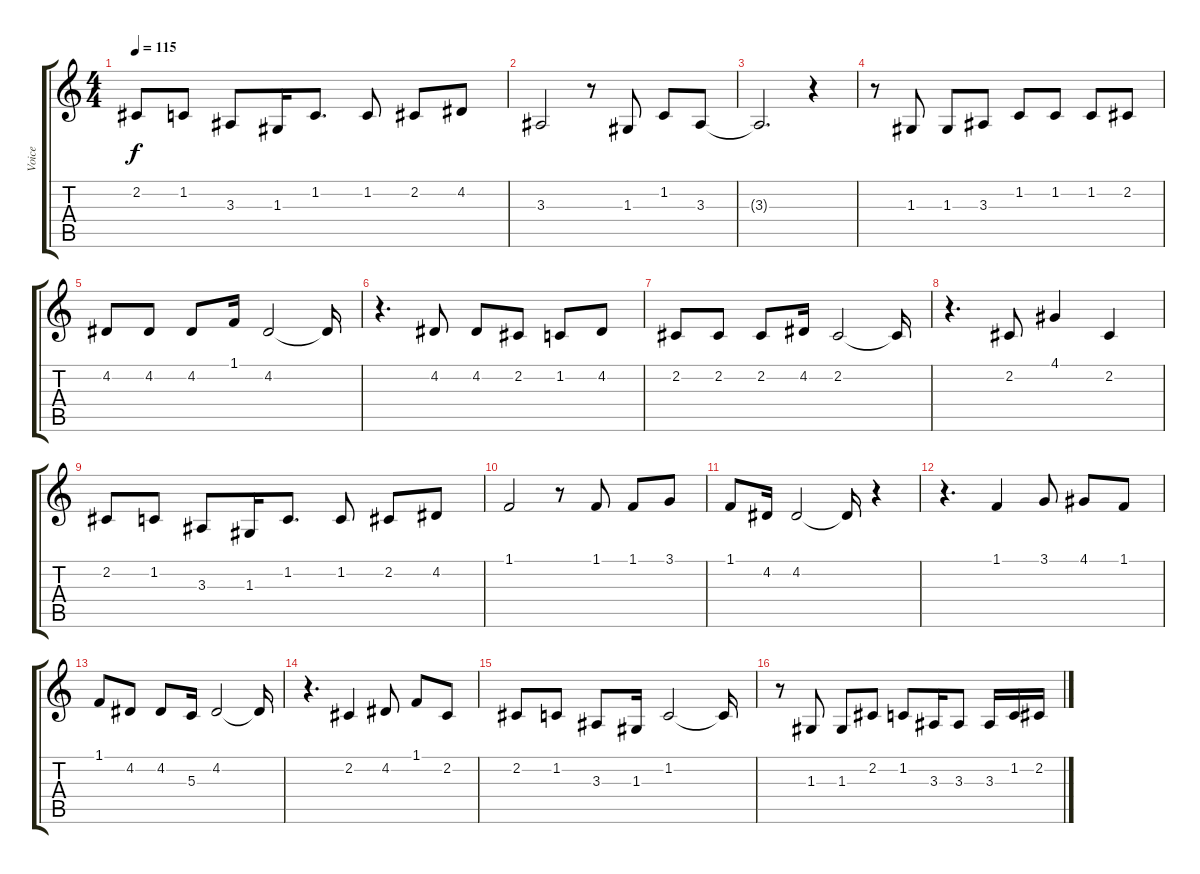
\track ("Voice" "Voice") {instrument reedorgan}
\staff {score tabs}
\tuning (E4 B3 G3 D3 A2 E2) {hide}
\ts (4 4)
\tempo 115
\clef g2
\ks c
2.2.8{dy f} 1.2.8 3.3.8 1.3.16 1.2.8{d} 1.2.8 2.2.8 4.2.8 |
3.3.2 r.8 1.3.8 1.2.8 3.3.8 |
3.3{t}.2{d} r.4 |
r.8 1.3.8 1.3.8 3.3.8 1.2.8 1.2.8 1.2.8 2.2.8 |
4.2.8 4.2.8 4.2.8 1.1.16 4.2.2 4.2{t}.16 |
r.4{d} 4.2.8 4.2.8 2.2.8 1.2.8 4.2.8 |
2.2.8 2.2.8 2.2.8 4.2.16 2.2.2 2.2{t}.16 |
r.4{d} 2.2.8 4.1.4 2.2.4 |
2.2.8 1.2.8 3.3.8 1.3.16 1.2.8{d} 1.2.8 2.2.8 4.2.8 |
1.1.2 r.8 1.1.8 1.1.8 3.1.8 |
1.1.8 4.2.16 4.2.2 4.2{t}.16 r.4 |
r.4{d} 1.1.4 3.1.8 4.1.8 1.1.8 |
1.1.8 4.2.8 4.2.8 5.3.16 4.2.2 4.2{t}.16 |
r.4{d} 2.2.4 4.2.8 1.1.8 2.2.8 |
2.2.8 1.2.8 3.3.8 1.3.16 1.2.2 1.2{t}.16 |
r.8 1.3.8 1.3.8 2.2.8 1.2.8 3.3.16 3.3.8 3.3.16 1.2.16 2.2.16
